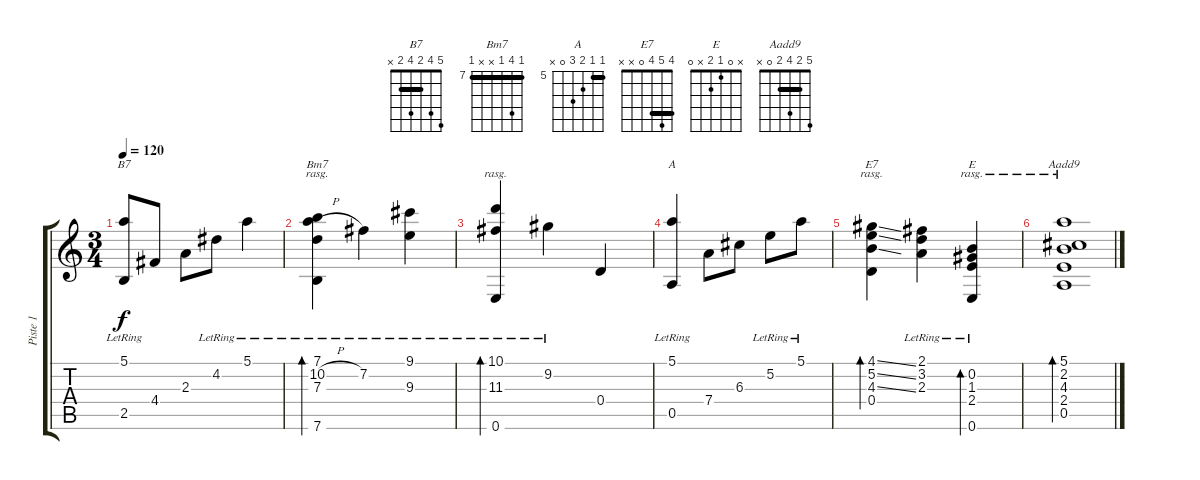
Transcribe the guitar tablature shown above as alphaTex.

\track ("Piste 1" "Piste 1") {instrument acousticguitarnylon}
\staff {score tabs}
\tuning (E4 B3 G3 D3 A2 E2) {hide}
\chord ("B7" 5 4 2 4 2 x) {barre 2}
\chord ("Bm7" 7 10 7 x x 7) {firstfret 7 barre 7}
\chord ("A" 5 5 6 7 0 x) {firstfret 5 barre 5}
\chord ("E7" 4 5 4 0 x x) {barre 4}
\chord ("E" x 0 1 2 x 0)
\chord ("Aadd9" 5 2 4 2 0 x) {barre 2}
\ts (3 4)
\tempo 120
\clef g2
\ks c
(5.1{lr} 2.5).8{ch "B7" dy f} 4.4.8 2.3.8 4.2{lr}.8 5.1{lr}.4 |
(7.1{lr} 10.2{h} 7.3 7.6).4{bd 480 ch "Bm7" rasg ii} 7.2{lr}.4 (9.1{lr} 9.3).4 |
(10.1{lr} 11.3 0.6).4{bd 480 rasg ii} 9.2{lr}.4 0.4.4 |
(5.1{lr} 0.5).4{ch "A"} 7.4.8 6.3.8 5.2{lr}.8 5.1{lr}.8 |
(4.1{ss} 5.2{ss} 4.3{ss} 0.4).4{bd 480 ch "E7" rasg ii} (2.1{lr} 3.2{lr} 2.3).4 (0.2{lr} 1.3{lr} 2.4 0.6).4{bd 480 ch "E" rasg ii} |
(5.1 2.2 4.3 2.4 0.5).1{bd 240 ch "Aadd9" rasg ii}
